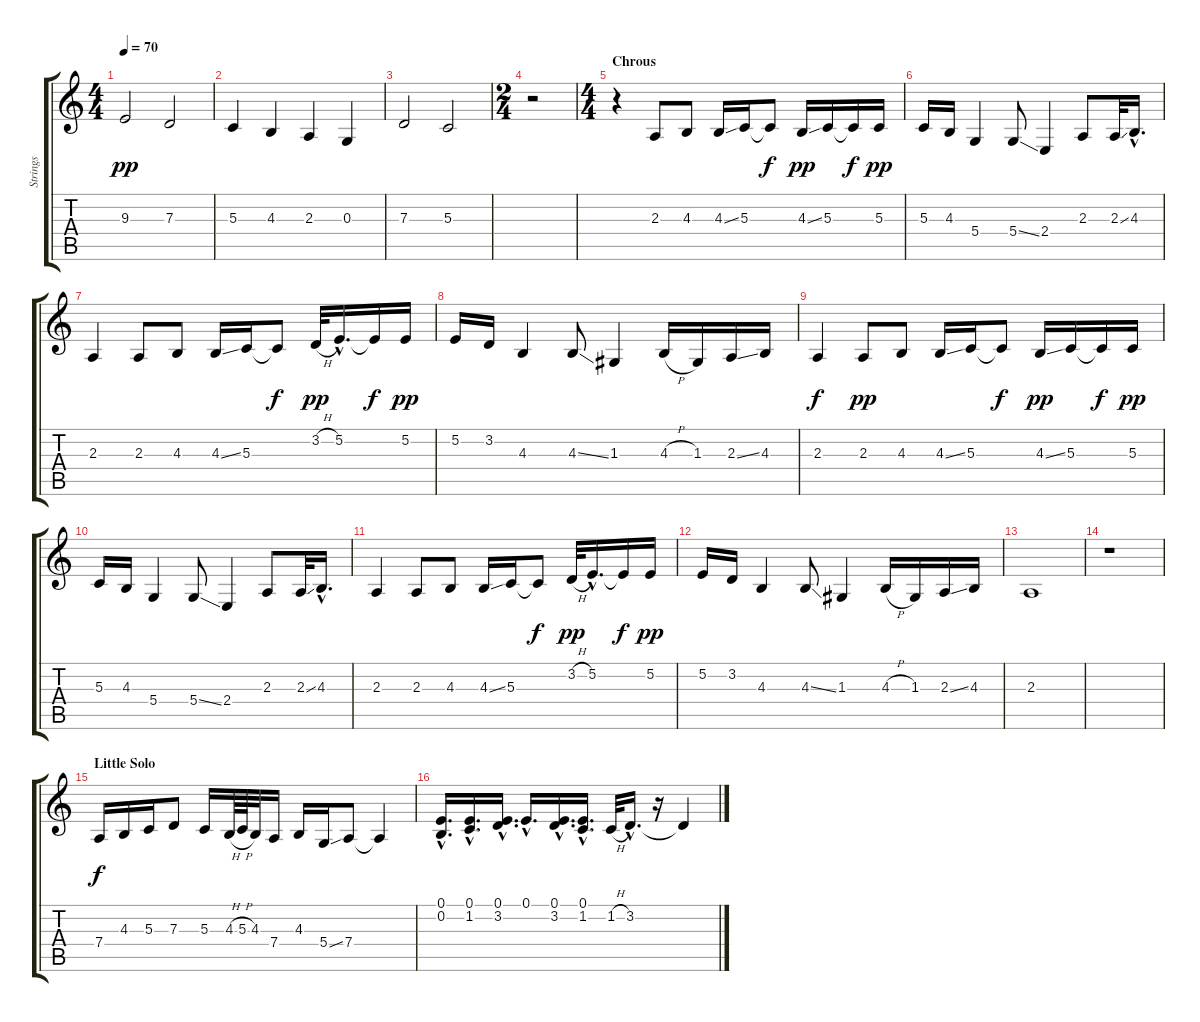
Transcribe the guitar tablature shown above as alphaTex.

\track ("Strings" "Strings") {instrument stringensemble1}
\staff {score tabs}
\tuning (E4 B3 G3 D3 A2 E2) {hide}
\ts (4 4)
\tempo 70
\clef g2
\ks c
9.3.2{dy pp} 7.3.2 |
5.3.4 4.3.4 2.3.4 0.3.4 |
7.3.2 5.3.2 |
\ts (2 4)
r.2 |
\ts (4 4)
\section ("" "Chrous")
r.4 2.3.8 4.3.8 4.3{ss}.16 5.3.16 5.3{t}.8{dy f} 4.3{ss}.16{dy pp} 5.3.16 5.3{t}.16{dy f} 5.3.16{dy pp} |
5.3.16 4.3.16 5.4.4 5.4{ss}.8 2.4.4 2.3.8 2.3{ss}.32 4.3{hac}.16{d} |
2.3.4 2.3.8 4.3.8 4.3{ss}.16 5.3.16 5.3{t}.8{dy f} 3.2{h}.32{dy pp} 5.2{hac}.16{d} 5.2{t}.16{dy f} 5.2.16{dy pp} |
5.2.16 3.2.16 4.3.4 4.3{ss}.8 1.3.4 4.3{h}.16 1.3.16 2.3{ss}.16 4.3.16 |
2.3.4{dy f} 2.3.8{dy pp} 4.3.8 4.3{ss}.16 5.3.16 5.3{t}.8{dy f} 4.3{ss}.16{dy pp} 5.3.16 5.3{t}.16{dy f} 5.3.16{dy pp} |
5.3.16 4.3.16 5.4.4 5.4{ss}.8 2.4.4 2.3.8 2.3{ss}.32 4.3{hac}.16{d} |
2.3.4 2.3.8 4.3.8 4.3{ss}.16 5.3.16 5.3{t}.8{dy f} 3.2{h}.32{dy pp} 5.2{hac}.16{d} 5.2{t}.16{dy f} 5.2.16{dy pp} |
5.2.16 3.2.16 4.3.4 4.3{ss}.8 1.3.4 4.3{h}.16 1.3.16 2.3{ss}.16 4.3.16 |
2.3.1 |
r.1 |
\section ("" "Little Solo")
7.4.16{dy f} 4.3.16 5.3.16 7.3.8 5.3.16 4.3{h}.64 5.3{h}.64 4.3.32 7.4.16 4.3.16 5.4{ss}.16 7.4.8 7.4{t}.4 |
(0.1{hac} 0.2{hac}).16{d} (0.1{hac} 1.2{hac}).16{d} (0.1{hac} 3.2{hac}).16{d} 0.1{hac}.16{d} (0.1{hac} 3.2{hac}).16{d} (0.1{hac} 1.2{hac}).16{d} 1.2{h}.32 3.2{hac}.16{d} r.16 3.2{t}.4
